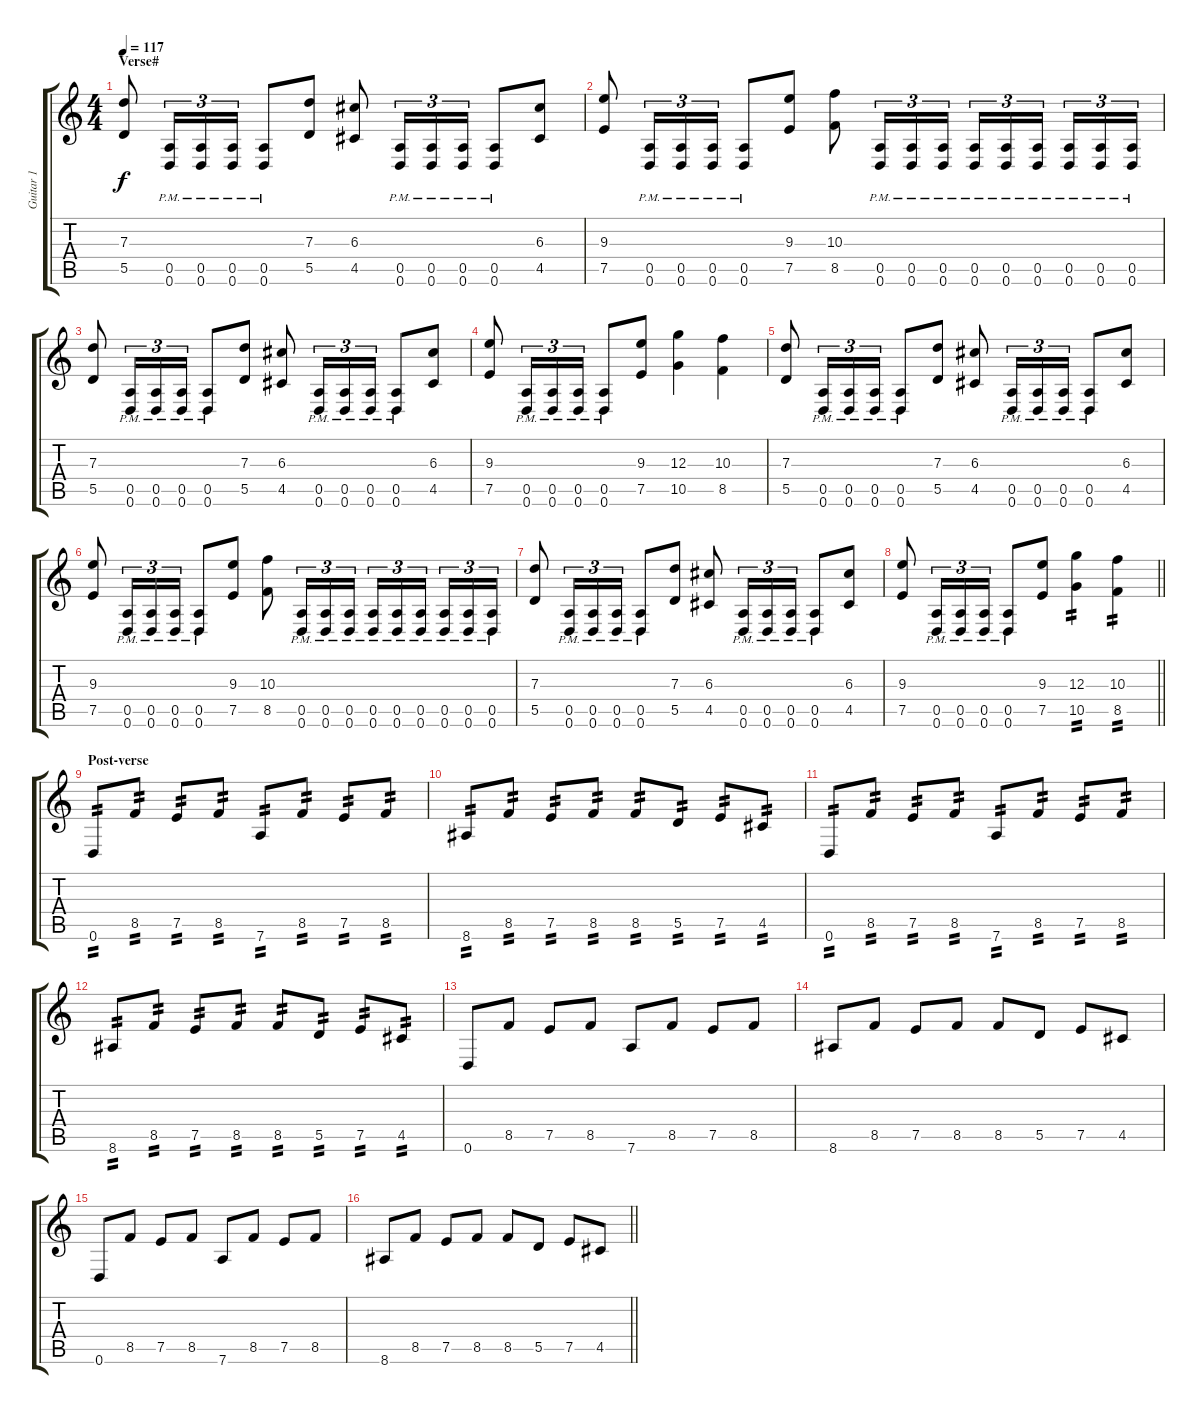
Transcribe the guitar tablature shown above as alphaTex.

\track ("Guitar 1" "Guitar 1") {instrument distortionguitar}
\staff {score tabs}
\tuning (E4 B3 G3 D3 A2 D2) {hide}
\ts (4 4)
\section ("" "Verse#")
\tempo 117
\clef g2
\ks c
(7.3 5.5).8{dy f} (0.5{pm} 0.6{pm}).16{tu (3 2)} (0.5{pm} 0.6{pm}).16{tu (3 2)} (0.5{pm} 0.6{pm}).16{tu (3 2)} (0.5{pm} 0.6{pm}).8 (7.3 5.5).8 (6.3 4.5).8 (0.5{pm} 0.6{pm}).16{tu (3 2)} (0.5{pm} 0.6{pm}).16{tu (3 2)} (0.5{pm} 0.6{pm}).16{tu (3 2)} (0.5{pm} 0.6{pm}).8 (6.3 4.5).8 |
(9.3 7.5).8 (0.5{pm} 0.6{pm}).16{tu (3 2)} (0.5{pm} 0.6{pm}).16{tu (3 2)} (0.5{pm} 0.6{pm}).16{tu (3 2)} (0.5{pm} 0.6{pm}).8 (9.3 7.5).8 (10.3 8.5).8 (0.5{pm} 0.6{pm}).16{tu (3 2)} (0.5{pm} 0.6{pm}).16{tu (3 2)} (0.5{pm} 0.6{pm}).16{tu (3 2)} (0.5{pm} 0.6{pm}).16{tu (3 2)} (0.5{pm} 0.6{pm}).16{tu (3 2)} (0.5{pm} 0.6{pm}).16{tu (3 2) beam splitsecondary} (0.5{pm} 0.6{pm}).16{tu (3 2)} (0.5{pm} 0.6{pm}).16{tu (3 2)} (0.5{pm} 0.6{pm}).16{tu (3 2)} |
(7.3 5.5).8 (0.5{pm} 0.6{pm}).16{tu (3 2)} (0.5{pm} 0.6{pm}).16{tu (3 2)} (0.5{pm} 0.6{pm}).16{tu (3 2)} (0.5{pm} 0.6{pm}).8 (7.3 5.5).8 (6.3 4.5).8 (0.5{pm} 0.6{pm}).16{tu (3 2)} (0.5{pm} 0.6{pm}).16{tu (3 2)} (0.5{pm} 0.6{pm}).16{tu (3 2)} (0.5{pm} 0.6{pm}).8 (6.3 4.5).8 |
(9.3 7.5).8 (0.5{pm} 0.6{pm}).16{tu (3 2)} (0.5{pm} 0.6{pm}).16{tu (3 2)} (0.5{pm} 0.6{pm}).16{tu (3 2)} (0.5{pm} 0.6{pm}).8 (9.3 7.5).8 (12.3 10.5).4 (10.3 8.5).4 |
(7.3 5.5).8 (0.5{pm} 0.6{pm}).16{tu (3 2)} (0.5{pm} 0.6{pm}).16{tu (3 2)} (0.5{pm} 0.6{pm}).16{tu (3 2)} (0.5{pm} 0.6{pm}).8 (7.3 5.5).8 (6.3 4.5).8 (0.5{pm} 0.6{pm}).16{tu (3 2)} (0.5{pm} 0.6{pm}).16{tu (3 2)} (0.5{pm} 0.6{pm}).16{tu (3 2)} (0.5{pm} 0.6{pm}).8 (6.3 4.5).8 |
(9.3 7.5).8 (0.5{pm} 0.6{pm}).16{tu (3 2)} (0.5{pm} 0.6{pm}).16{tu (3 2)} (0.5{pm} 0.6{pm}).16{tu (3 2)} (0.5{pm} 0.6{pm}).8 (9.3 7.5).8 (10.3 8.5).8 (0.5{pm} 0.6{pm}).16{tu (3 2)} (0.5{pm} 0.6{pm}).16{tu (3 2)} (0.5{pm} 0.6{pm}).16{tu (3 2)} (0.5{pm} 0.6{pm}).16{tu (3 2)} (0.5{pm} 0.6{pm}).16{tu (3 2)} (0.5{pm} 0.6{pm}).16{tu (3 2) beam splitsecondary} (0.5{pm} 0.6{pm}).16{tu (3 2)} (0.5{pm} 0.6{pm}).16{tu (3 2)} (0.5{pm} 0.6{pm}).16{tu (3 2)} |
(7.3 5.5).8 (0.5{pm} 0.6{pm}).16{tu (3 2)} (0.5{pm} 0.6{pm}).16{tu (3 2)} (0.5{pm} 0.6{pm}).16{tu (3 2)} (0.5{pm} 0.6{pm}).8 (7.3 5.5).8 (6.3 4.5).8 (0.5{pm} 0.6{pm}).16{tu (3 2)} (0.5{pm} 0.6{pm}).16{tu (3 2)} (0.5{pm} 0.6{pm}).16{tu (3 2)} (0.5{pm} 0.6{pm}).8 (6.3 4.5).8 |
\barLineRight lightlight
(9.3 7.5).8 (0.5{pm} 0.6{pm}).16{tu (3 2)} (0.5{pm} 0.6{pm}).16{tu (3 2)} (0.5{pm} 0.6{pm}).16{tu (3 2)} (0.5{pm} 0.6{pm}).8 (9.3 7.5).8 (12.3 10.5).4{tp 2} (10.3 8.5).4{tp 2} |
\section ("" "Post-verse")
0.6.8{tp 2} 8.5.8{tp 2} 7.5.8{tp 2} 8.5.8{tp 2} 7.6.8{tp 2} 8.5.8{tp 2} 7.5.8{tp 2} 8.5.8{tp 2} |
8.6.8{tp 2} 8.5.8{tp 2} 7.5.8{tp 2} 8.5.8{tp 2} 8.5.8{tp 2} 5.5.8{tp 2} 7.5.8{tp 2} 4.5.8{tp 2} |
0.6.8{tp 2} 8.5.8{tp 2} 7.5.8{tp 2} 8.5.8{tp 2} 7.6.8{tp 2} 8.5.8{tp 2} 7.5.8{tp 2} 8.5.8{tp 2} |
8.6.8{tp 2} 8.5.8{tp 2} 7.5.8{tp 2} 8.5.8{tp 2} 8.5.8{tp 2} 5.5.8{tp 2} 7.5.8{tp 2} 4.5.8{tp 2} |
0.6.8 8.5.8 7.5.8 8.5.8 7.6.8 8.5.8 7.5.8 8.5.8 |
8.6.8 8.5.8 7.5.8 8.5.8 8.5.8 5.5.8 7.5.8 4.5.8 |
0.6.8 8.5.8 7.5.8 8.5.8 7.6.8 8.5.8 7.5.8 8.5.8 |
\barLineRight lightlight
8.6.8 8.5.8 7.5.8 8.5.8 8.5.8 5.5.8 7.5.8 4.5.8
